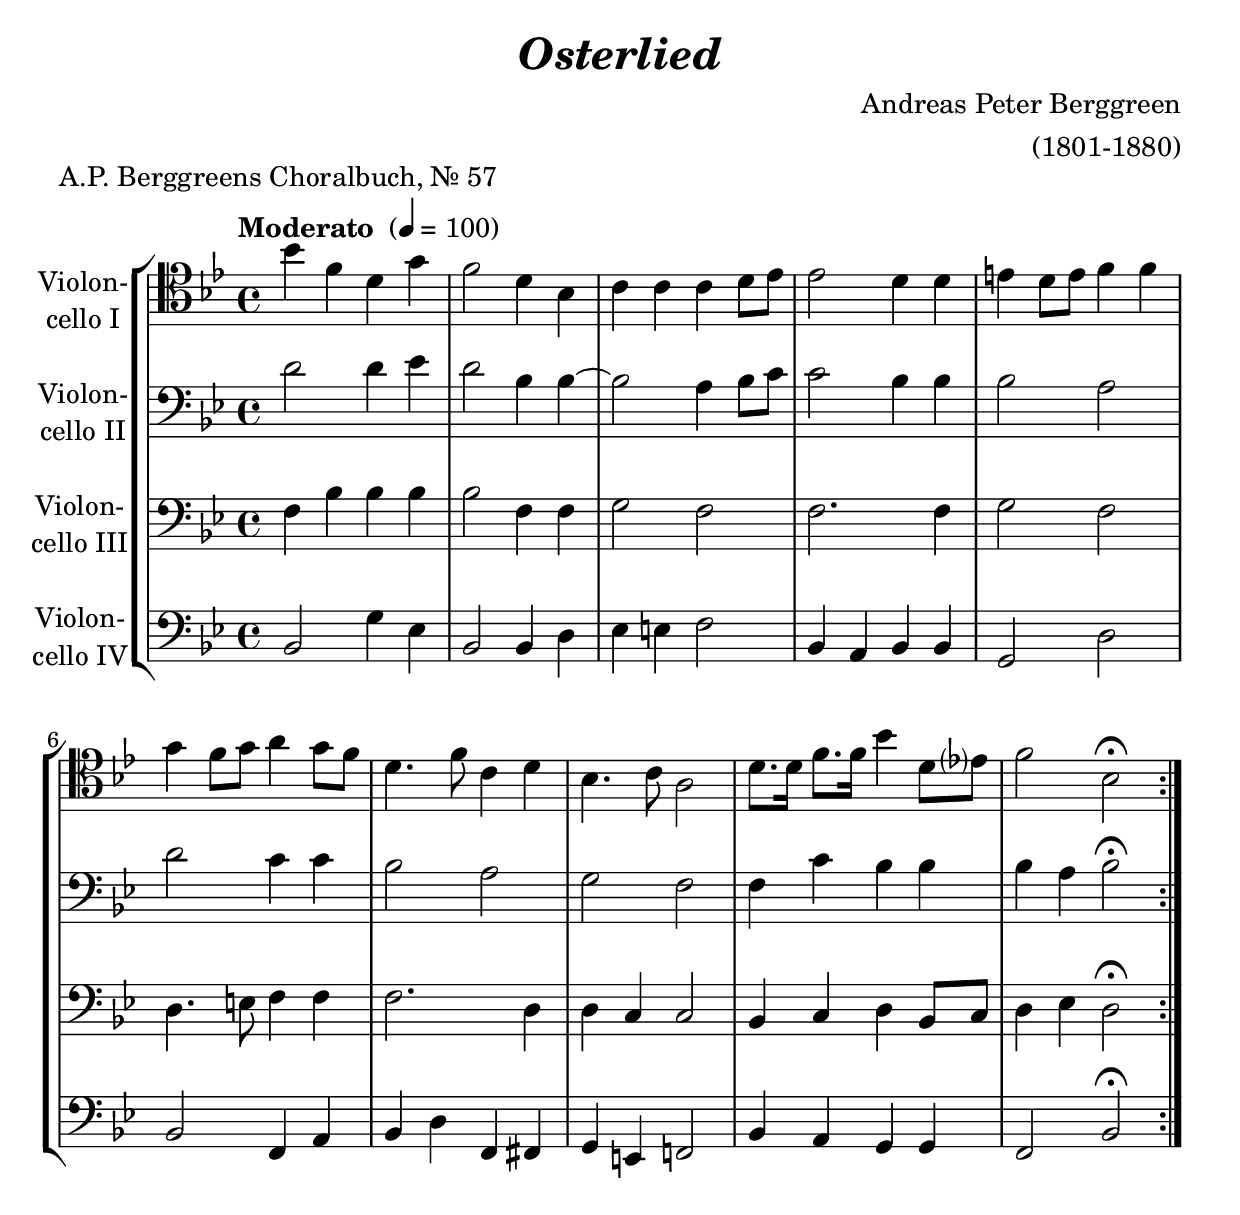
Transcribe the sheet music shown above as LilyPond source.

\version "2.18.2"
\include "deutsch.ly"
  
#(set-global-staff-size 24)

\header {
  title     = \markup \bold \italic "Osterlied"
  composer  = "Andreas Peter Berggreen"
  arranger  = "(1801-1880)"
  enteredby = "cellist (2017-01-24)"
  piece     = "A.P. Berggreens Choralbuch, Nr. 57"
}

voiceconsts = {
  \key d \major
  \time 4/4
  \clef "bass"
% \numericTimeSignature
  \compressFullBarRests
  % Set default beaming for all staves
  \set Timing.beamExceptions = #'()
  \set Timing.baseMoment     = #(ly:make-moment 1 4)
  \set Timing.beatStructure  = #'(1 1 1)
  \tempo "Moderato " 4=100
}

mifl = "flute"
mist = "string ensemble 1"
%minstr = "accordion"
miba = "bassoon"
%miba = "electric bass (pick)"
%miba = "electric bass (finger)"
%milo = "drawbar organ"
milo = "harpsichord"

rit = \mark \markup "rit."

va = \relative c'' {
  \voiceconsts
  \clef "tenor"

  \repeat volta 2 {
    d4 a fis h
    a2 fis4 d
    e e e fis8 g
    g2 fis4 fis
    gis fis8 gis a4 a
    h a8 h cis4 h8 a
    fis4. a8 e4 fis
    d4. e8 cis2
    fis8. fis16 a8. a16 d4 fis,8 g?
    a2 d,\fermata
  }
}

vb = \relative c' {
  \voiceconsts

  \repeat volta 2 {
    fis2 fis4 g
    fis2 d4 d~
    d2 cis4 d8 e
    e2 d4 d
    d2 cis
    fis e4 e
    d2 cis
    h a
    a4 e' d d
    d cis d2\fermata
  }
}

vc = \relative c' {
  \voiceconsts

  \repeat volta 2 {
    a4 d d d
    d2 a4 a
    h2 a
    a2. a4
    h2 a
    fis4. gis8 a4 a
    a2. fis4
    fis e e2
    d4 e fis d8 e
    fis4 g fis2\fermata
  }
}

vd = \relative c {
  \voiceconsts

  \repeat volta 2 {
    d2 h'4 g
    d2 d4 fis
    g gis a2
    d,4 cis d d
    h2 fis'
    d a4 cis
    d fis a, ais
    h gis a!2
    d4 cis h h
    a2 d\fermata
  }
}


music = \new StaffGroup <<
      \new Staff {
	\set Staff.midiInstrument = \mist
	\set Staff.instrumentName = \markup \center-column { "Violon-" "cello I" }
	\transpose d b, { \va }
      }

      \new Staff {
	\set Staff.midiInstrument = \mist
	\set Staff.instrumentName = \markup \center-column { "Violon-" "cello II" }
	\transpose d b, { \vb }
      }

      \new Staff {
	\set Staff.midiInstrument = \miba
	\set Staff.instrumentName = \markup \center-column { "Violon-" "cello III" }
	\transpose d b, { \vc }
      }

      \new Staff {
	\set Staff.midiInstrument = \miba
	\set Staff.instrumentName = \markup \center-column { "Violon-" "cello IV" }
	\transpose d b, { \vd }
      }
>>

\book {
  \score {
    \music
    \layout {}
  }

  \score {
    \unfoldRepeats \music

    \midi {
      \context {
        \Score
      }
    }
  }
}
